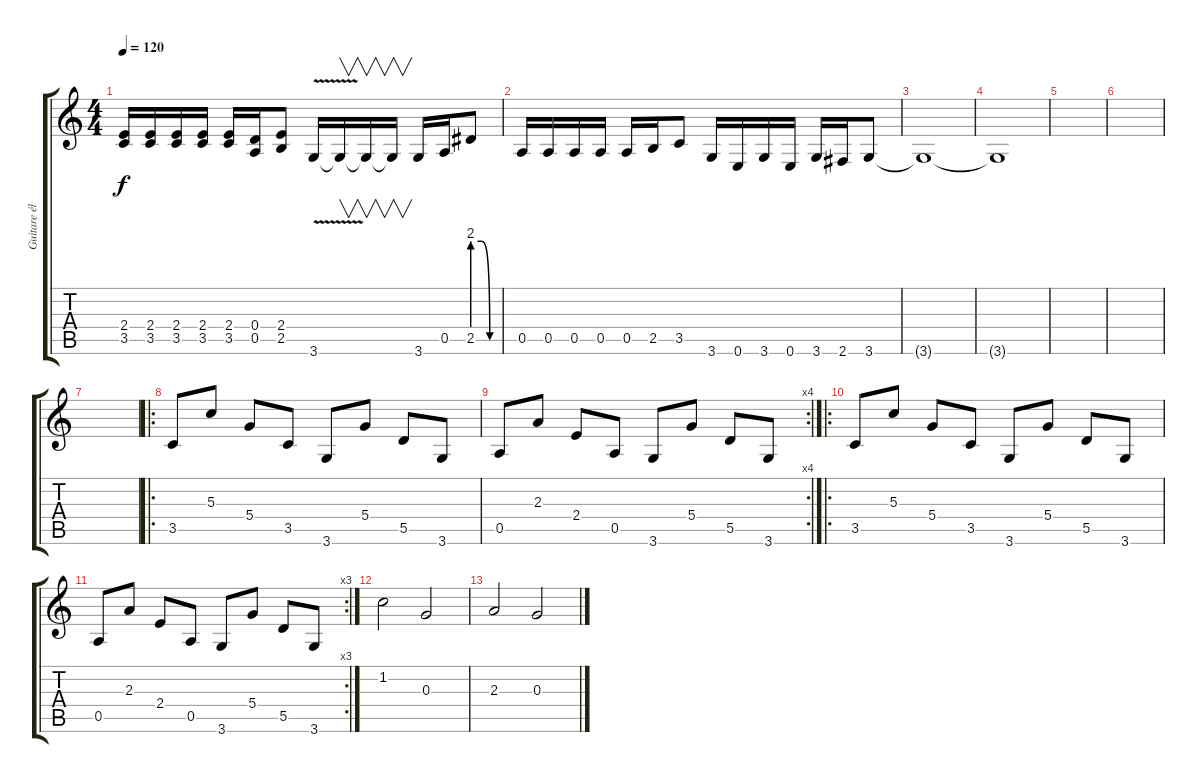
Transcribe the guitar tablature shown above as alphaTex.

\track ("Guitare éléctrique mélodique" "Guitare él") {instrument distortionguitar}
\staff {score tabs}
\tuning (E4 B3 G3 D3 A2 E2) {hide}
\ts (4 4)
\tempo 120
\clef g2
\ks c
(2.4 3.5).16{dy f volume 16} (2.4 3.5).16 (2.4 3.5).16 (2.4 3.5).16 (2.4 3.5).16 (0.4 0.5).16 (2.4 2.5).8 3.6{v}.16 3.6{t}.16{v} 3.6{t}.16{v} 3.6{t}.16{v} 3.6.16 0.5.16 2.5{be (custom 0 8 20 8 40 0 60 0)}.8 |
0.5.16 0.5.16 0.5.16 0.5.16 0.5.16 2.5.16 3.5.8 3.6.16 0.6.16 3.6.16 0.6.16 3.6.16 2.6.16 3.6.8 |
3.6{t}.1 |
3.6{t}.1 |
|
|
|
\ro
3.5.8{volume 10} 5.3.8 5.4.8 3.5.8 3.6.8 5.4.8 5.5.8 3.6.8 |
\rc 4
0.5.8 2.3.8 2.4.8 0.5.8 3.6.8 5.4.8 5.5.8 3.6.8 |
\ro
3.5.8 5.3.8 5.4.8 3.5.8 3.6.8 5.4.8 5.5.8 3.6.8 |
\rc 3
0.5.8 2.3.8 2.4.8 0.5.8 3.6.8 5.4.8 5.5.8 3.6.8 |
1.2.2 0.3.2 |
2.3.2 0.3.2
